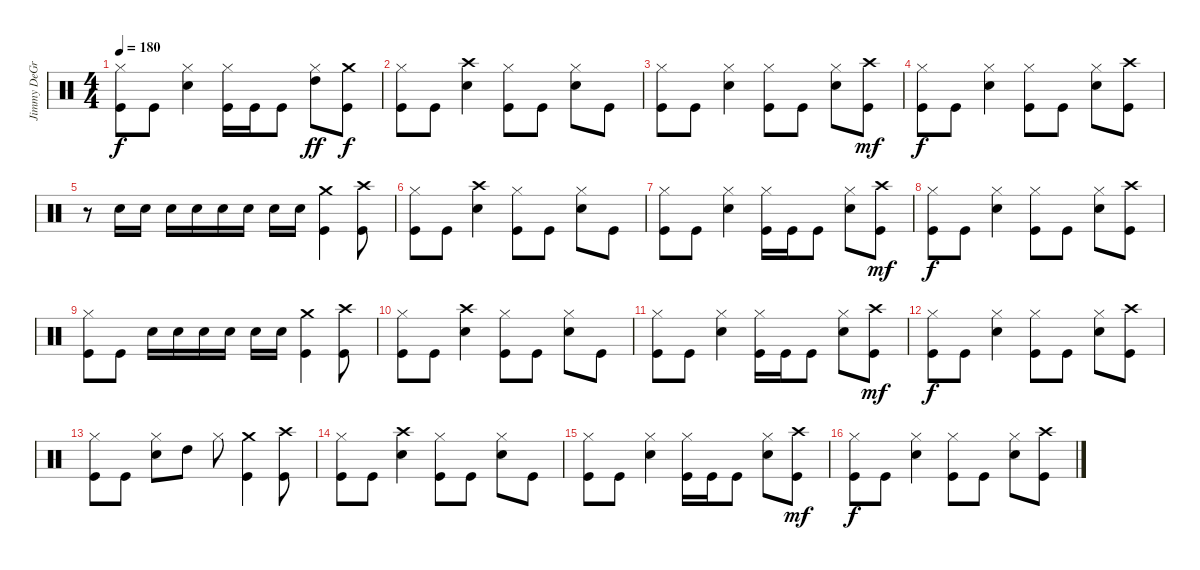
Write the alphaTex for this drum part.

\track ("Jimmy DeGrasso" "Jimmy DeGr") {instrument percussion}
\staff {score}
\articulation defaults
\ts (4 4)
\tempo 180
\clef neutral
\ks c
("Hi-Hat (closed)" "Kick (hit)").8{dy f} "Kick (hit)".8 ("Hi-Hat (closed)" "Snare (hit) 2").4 ("Hi-Hat (closed)" "Kick (hit)").16 "Kick (hit)".16 "Kick (hit)".8 ("Hi-Hat (closed)" "High Tom (hit)").8{dy ff} ("Crash medium (hit)" "Kick (hit)").8{dy f} |
("Hi-Hat (closed)" "Kick (hit)").8 "Kick (hit)".8 ("Crash high (hit)" "Snare (hit) 2").4 ("Hi-Hat (closed)" "Kick (hit)").8 "Kick (hit)".8 ("Hi-Hat (closed)" "Snare (hit) 2").8 "Kick (hit)".8 |
("Hi-Hat (closed)" "Kick (hit)").8 "Kick (hit)".8 ("Hi-Hat (closed)" "Snare (hit) 2").4 ("Hi-Hat (closed)" "Kick (hit)").8 "Kick (hit)".8 ("Hi-Hat (closed)" "Snare (hit) 2").8 ("Crash high (hit)" "Kick (hit)").8{dy mf} |
("Hi-Hat (closed)" "Kick (hit)").8{dy f} "Kick (hit)".8 ("Hi-Hat (closed)" "Snare (hit) 2").4 ("Hi-Hat (closed)" "Kick (hit)").8 "Kick (hit)".8 ("Hi-Hat (closed)" "Snare (hit) 2").8 ("Crash high (hit)" "Kick (hit)").8 |
r.8 "Snare (hit) 2".16 "Snare (hit) 2".16 "Snare (hit) 2".16 "Snare (hit) 2".16 "Snare (hit) 2".16 "Snare (hit) 2".16 "Snare (hit) 2".16 "Snare (hit) 2".16 ("Crash medium (hit)" "Kick (hit)").4 ("Crash high (hit)" "Kick (hit)").8 |
("Hi-Hat (closed)" "Kick (hit)").8 "Kick (hit)".8 ("Crash high (hit)" "Snare (hit) 2").4 ("Hi-Hat (closed)" "Kick (hit)").8 "Kick (hit)".8 ("Hi-Hat (closed)" "Snare (hit) 2").8 "Kick (hit)".8 |
("Hi-Hat (closed)" "Kick (hit)").8 "Kick (hit)".8 ("Hi-Hat (closed)" "Snare (hit) 2").4 ("Hi-Hat (closed)" "Kick (hit)").16 "Kick (hit)".16 "Kick (hit)".8 ("Hi-Hat (closed)" "Snare (hit) 2").8 ("Crash high (hit)" "Kick (hit)").8{dy mf} |
("Hi-Hat (closed)" "Kick (hit)").8{dy f} "Kick (hit)".8 ("Hi-Hat (closed)" "Snare (hit) 2").4 ("Hi-Hat (closed)" "Kick (hit)").8 "Kick (hit)".8 ("Hi-Hat (closed)" "Snare (hit) 2").8 ("Crash high (hit)" "Kick (hit)").8 |
("Hi-Hat (closed)" "Kick (hit)").8 "Kick (hit)".8 "Snare (hit) 2".16 "Snare (hit) 2".16 "Snare (hit) 2".16 "Snare (hit) 2".16 "Snare (hit) 2".16 "Snare (hit) 2".16 ("Crash medium (hit)" "Kick (hit)").4 ("Crash high (hit)" "Kick (hit)").8 |
("Hi-Hat (closed)" "Kick (hit)").8 "Kick (hit)".8 ("Crash high (hit)" "Snare (hit) 2").4 ("Hi-Hat (closed)" "Kick (hit)").8 "Kick (hit)".8 ("Hi-Hat (closed)" "Snare (hit) 2").8 "Kick (hit)".8 |
("Hi-Hat (closed)" "Kick (hit)").8 "Kick (hit)".8 ("Hi-Hat (closed)" "Snare (hit) 2").4 ("Hi-Hat (closed)" "Kick (hit)").16 "Kick (hit)".16 "Kick (hit)".8 ("Hi-Hat (closed)" "Snare (hit) 2").8 ("Crash high (hit)" "Kick (hit)").8{dy mf} |
("Hi-Hat (closed)" "Kick (hit)").8{dy f} "Kick (hit)".8 ("Hi-Hat (closed)" "Snare (hit) 2").4 ("Hi-Hat (closed)" "Kick (hit)").8 "Kick (hit)".8 ("Hi-Hat (closed)" "Snare (hit) 2").8 ("Crash high (hit)" "Kick (hit)").8 |
("Hi-Hat (closed)" "Kick (hit)").8 "Kick (hit)".8 ("Hi-Hat (closed)" "Snare (hit) 2").8 "High Tom (hit)".8 "Hi-Hat (closed)".8 ("Crash medium (hit)" "Kick (hit)").4 ("Crash high (hit)" "Kick (hit)").8 |
("Hi-Hat (closed)" "Kick (hit)").8 "Kick (hit)".8 ("Crash high (hit)" "Snare (hit) 2").4 ("Hi-Hat (closed)" "Kick (hit)").8 "Kick (hit)".8 ("Hi-Hat (closed)" "Snare (hit) 2").8 "Kick (hit)".8 |
("Hi-Hat (closed)" "Kick (hit)").8 "Kick (hit)".8 ("Hi-Hat (closed)" "Snare (hit) 2").4 ("Hi-Hat (closed)" "Kick (hit)").16 "Kick (hit)".16 "Kick (hit)".8 ("Hi-Hat (closed)" "Snare (hit) 2").8 ("Crash high (hit)" "Kick (hit)").8{dy mf} |
("Hi-Hat (closed)" "Kick (hit)").8{dy f} "Kick (hit)".8 ("Hi-Hat (closed)" "Snare (hit) 2").4 ("Hi-Hat (closed)" "Kick (hit)").8 "Kick (hit)".8 ("Hi-Hat (closed)" "Snare (hit) 2").8 ("Crash high (hit)" "Kick (hit)").8
